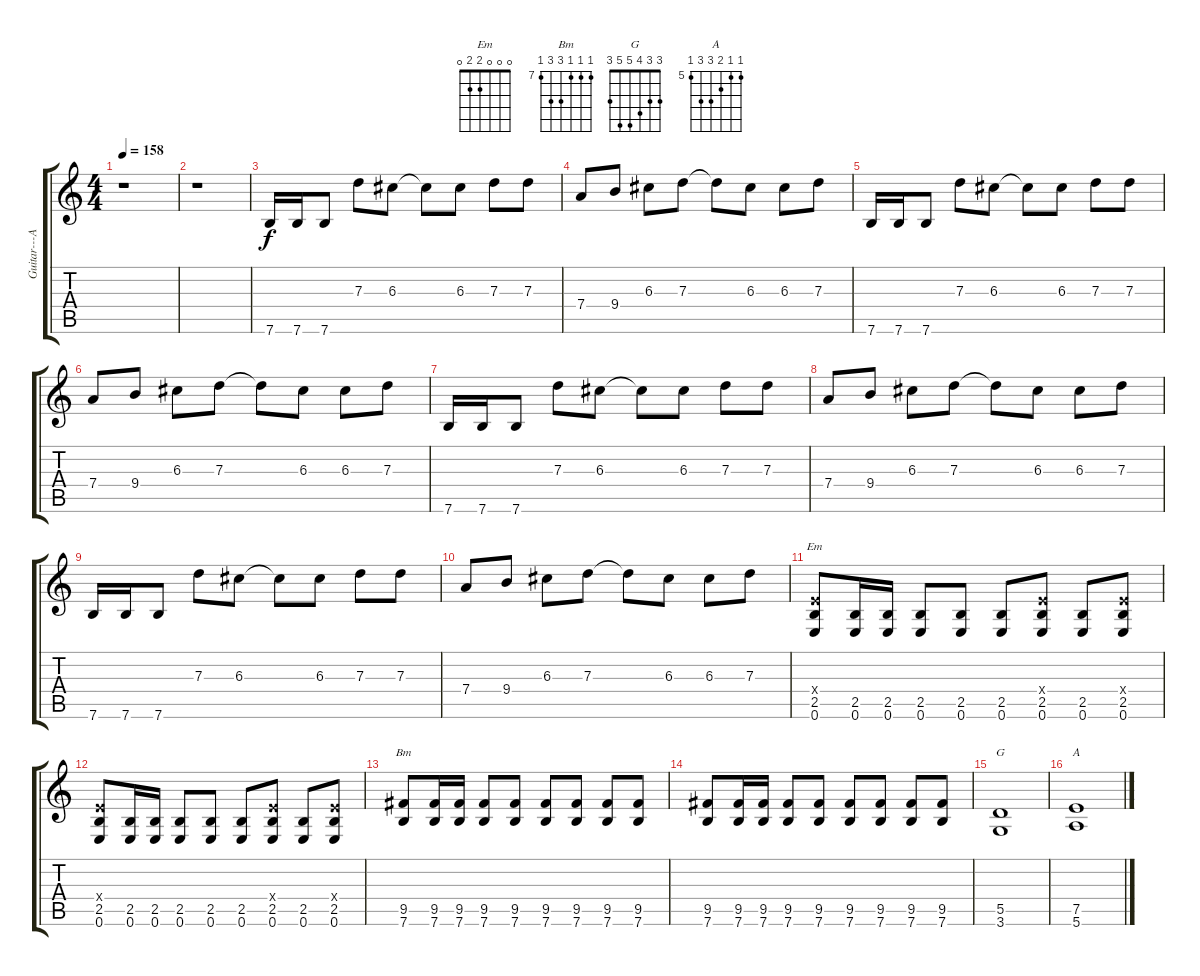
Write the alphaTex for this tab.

\track ("" "Guitar---A") {instrument distortionguitar}
\staff {score tabs}
\tuning (E4 B3 G3 D3 A2 E2) {hide}
\chord ("Em" 0 0 0 2 2 0)
\chord ("Bm" 7 7 7 9 9 7) {firstfret 7}
\chord ("G" 3 3 4 5 5 3)
\chord ("A" 5 5 6 7 7 5) {firstfret 5}
\ts (4 4)
\tempo 158
\clef g2
\ks c
r.1{dy f} |
r.1 |
7.6.16 7.6.16 7.6.8 7.3.8 6.3.8 6.3{t}.8 6.3.8 7.3.8 7.3.8 |
7.4.8 9.4.8 6.3.8 7.3.8 7.3{t}.8 6.3.8 6.3.8 7.3.8 |
7.6.16 7.6.16 7.6.8 7.3.8 6.3.8 6.3{t}.8 6.3.8 7.3.8 7.3.8 |
7.4.8 9.4.8 6.3.8 7.3.8 7.3{t}.8 6.3.8 6.3.8 7.3.8 |
7.6.16 7.6.16 7.6.8 7.3.8 6.3.8 6.3{t}.8 6.3.8 7.3.8 7.3.8 |
7.4.8 9.4.8 6.3.8 7.3.8 7.3{t}.8 6.3.8 6.3.8 7.3.8 |
7.6.16 7.6.16 7.6.8 7.3.8 6.3.8 6.3{t}.8 6.3.8 7.3.8 7.3.8 |
7.4.8 9.4.8 6.3.8 7.3.8 7.3{t}.8 6.3.8 6.3.8 7.3.8 |
(2.4{x} 2.5 0.6).8{ch "Em"} (2.5 0.6).16 (2.5 0.6).16 (2.5 0.6).8 (2.5 0.6).8 (2.5 0.6).8 (2.4{x} 2.5 0.6).8 (2.5 0.6).8 (2.4{x} 2.5 0.6).8 |
(2.4{x} 2.5 0.6).8 (2.5 0.6).16 (2.5 0.6).16 (2.5 0.6).8 (2.5 0.6).8 (2.5 0.6).8 (2.4{x} 2.5 0.6).8 (2.5 0.6).8 (2.4{x} 2.5 0.6).8 |
(9.5 7.6).8{ch "Bm"} (9.5 7.6).16 (9.5 7.6).16 (9.5 7.6).8 (9.5 7.6).8 (9.5 7.6).8 (9.5 7.6).8 (9.5 7.6).8 (9.5 7.6).8 |
(9.5 7.6).8 (9.5 7.6).16 (9.5 7.6).16 (9.5 7.6).8 (9.5 7.6).8 (9.5 7.6).8 (9.5 7.6).8 (9.5 7.6).8 (9.5 7.6).8 |
(5.5 3.6).1{ch "G"} |
(7.5 5.6).1{ch "A"}
